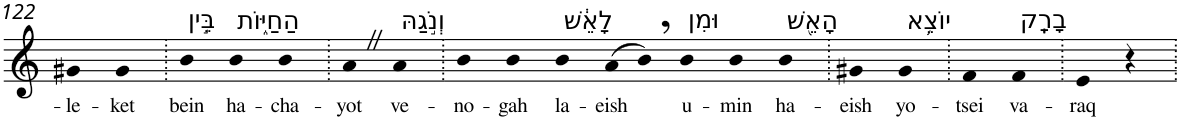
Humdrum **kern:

**kern	**text
*part1	*part1
*staff1	*staff1
*I"Piano	*
*I'Pno	*
!!LO:PB:g=z
*clefG2	*
*k[]	*
=122	=122
!	!LO:LY:b
4g#X	-le-
!	!LO:LY:b
4g#	-ket
=123.	=123.
!LO:TX:a:t=בֵּ֣ין	!
!	!LO:LY:b
4b	bein
!LO:TX:a:t=הַחַיּ֑וֹת	!
!	!LO:LY:b
4b	ha-
!	!LO:LY:b
4b	-cha-
=124.	=124.
!	!LO:LY:b
4aZ	-yot
!LO:TX:a:t=וְנֹ֣גַהּ	!
!	!LO:LY:b
4a	ve-
=125.	=125.
!	!LO:LY:b
4b	-no-
!	!LO:LY:b
4b	-gah
!LO:TX:a:t=לָאֵ֔שׁ	!
!	!LO:LY:b
4b	la-
!	!LO:LY:b
(>8a	-eish
8b,)	.
!LO:TX:a:t=וּמִן	!
!	!LO:LY:b
4b	u-
!	!LO:LY:b
4b	-min
!LO:TX:a:t=הָאֵ֖שׁ	!
!	!LO:LY:b
4b	ha-
=126.	=126.
!	!LO:LY:b
4g#X	-eish
!LO:TX:a:t=יוֹצֵ֥א	!
!	!LO:LY:b
4g#	yo-
=127.	=127.
!	!LO:LY:b
4f	-tsei
!LO:TX:a:t=בָרָֽק	!
!	!LO:LY:b
4f	va-
=128.	=128.
!	!LO:LY:b
4e	-raq
4r	.
=.	=.
*-	*-
